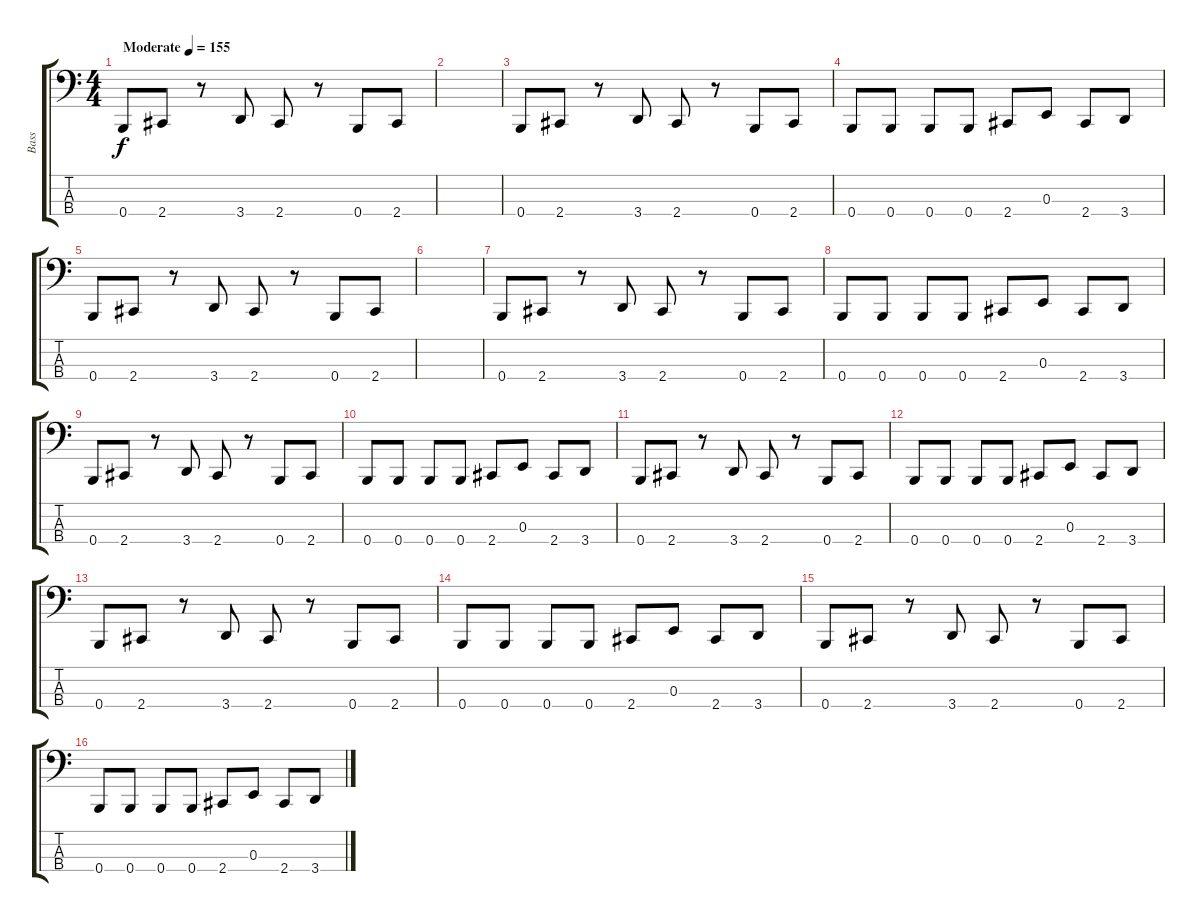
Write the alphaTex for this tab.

\track ("Bass" "Bass") {instrument electricbassfinger}
\staff {score tabs}
\tuning (D2 A1 E1 B0) {hide}
\ts (4 4)
\tempo (155 "Moderate")
\clef f4
\ks c
0.4.8{dy f instrument electricbassfinger} 2.4.8 r.8 3.4.8 2.4.8 r.8 0.4.8 2.4.8 |
|
0.4.8 2.4.8 r.8 3.4.8 2.4.8 r.8 0.4.8 2.4.8 |
0.4.8 0.4.8 0.4.8 0.4.8 2.4.8 0.3.8 2.4.8 3.4.8 |
0.4.8 2.4.8 r.8 3.4.8 2.4.8 r.8 0.4.8 2.4.8 |
|
0.4.8 2.4.8 r.8 3.4.8 2.4.8 r.8 0.4.8 2.4.8 |
0.4.8 0.4.8 0.4.8 0.4.8 2.4.8 0.3.8 2.4.8 3.4.8 |
0.4.8 2.4.8 r.8 3.4.8 2.4.8 r.8 0.4.8 2.4.8 |
0.4.8 0.4.8 0.4.8 0.4.8 2.4.8 0.3.8 2.4.8 3.4.8 |
0.4.8 2.4.8 r.8 3.4.8 2.4.8 r.8 0.4.8 2.4.8 |
0.4.8 0.4.8 0.4.8 0.4.8 2.4.8 0.3.8 2.4.8 3.4.8 |
0.4.8 2.4.8 r.8 3.4.8 2.4.8 r.8 0.4.8 2.4.8 |
0.4.8 0.4.8 0.4.8 0.4.8 2.4.8 0.3.8 2.4.8 3.4.8 |
0.4.8 2.4.8 r.8 3.4.8 2.4.8 r.8 0.4.8 2.4.8 |
0.4.8 0.4.8 0.4.8 0.4.8 2.4.8 0.3.8 2.4.8 3.4.8
